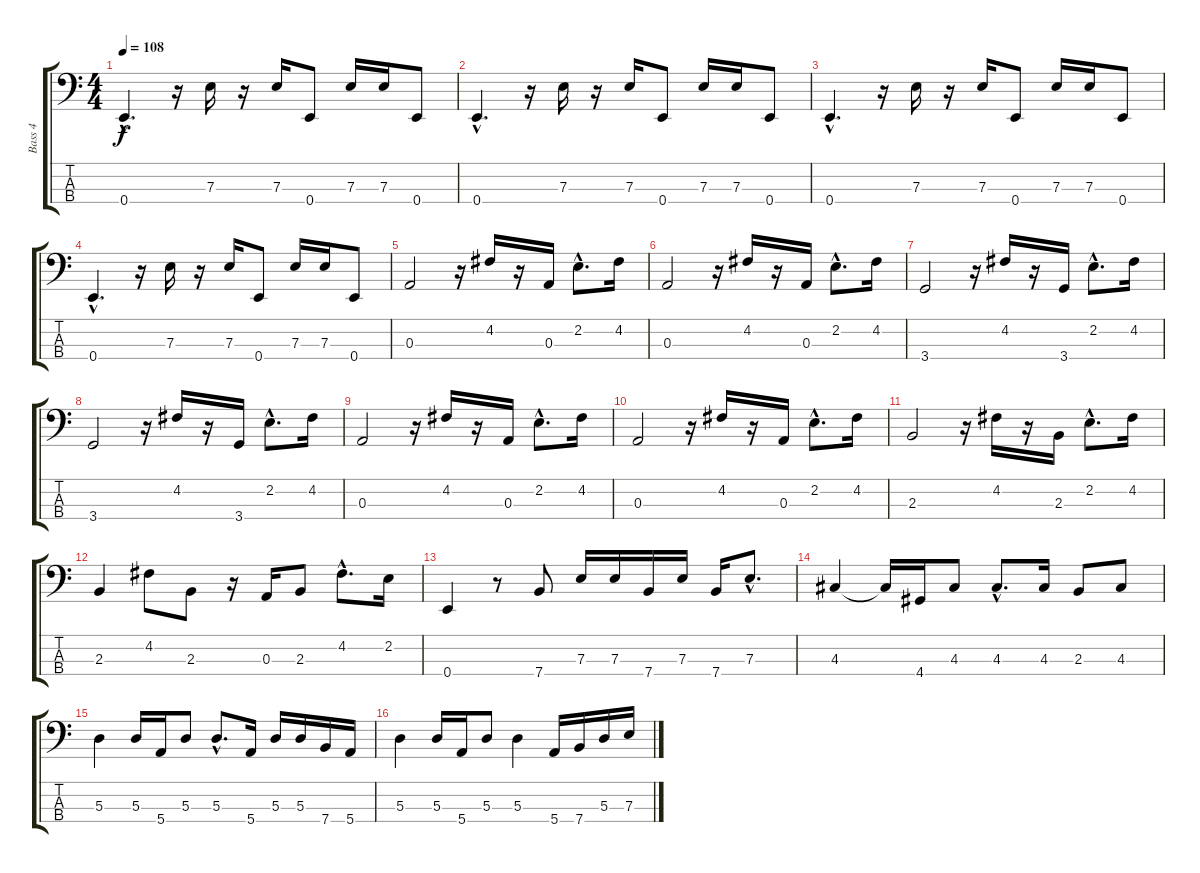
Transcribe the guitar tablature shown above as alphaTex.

\track ("Bass 4" "Bass 4") {instrument electricbassfinger}
\staff {score tabs}
\tuning (G2 D2 A1 E1) {hide}
\ts (4 4)
\tempo 108
\clef f4
\ks c
0.4{hac}.4{d dy f} r.16 7.3.16 r.16 7.3.16 0.4.8 7.3.16 7.3.16 0.4.8 |
0.4{hac}.4{d} r.16 7.3.16 r.16 7.3.16 0.4.8 7.3.16 7.3.16 0.4.8 |
0.4{hac}.4{d} r.16 7.3.16 r.16 7.3.16 0.4.8 7.3.16 7.3.16 0.4.8 |
0.4{hac}.4{d} r.16 7.3.16 r.16 7.3.16 0.4.8 7.3.16 7.3.16 0.4.8 |
0.3.2 r.16 4.2.16 r.16 0.3.16 2.2{hac}.8{d} 4.2.16 |
0.3.2 r.16 4.2.16 r.16 0.3.16 2.2{hac}.8{d} 4.2.16 |
3.4.2 r.16 4.2.16 r.16 3.4.16 2.2{hac}.8{d} 4.2.16 |
3.4.2 r.16 4.2.16 r.16 3.4.16 2.2{hac}.8{d} 4.2.16 |
0.3.2 r.16 4.2.16 r.16 0.3.16 2.2{hac}.8{d} 4.2.16 |
0.3.2 r.16 4.2.16 r.16 0.3.16 2.2{hac}.8{d} 4.2.16 |
2.3.2 r.16 4.2.16 r.16 2.3.16 2.2{hac}.8{d} 4.2.16 |
2.3.4 4.2.8 2.3.8 r.16 0.3.16 2.3.8 4.2{hac}.8{d} 2.2.16 |
0.4.4 r.8 7.4.8 7.3.16 7.3.16 7.4.16 7.3.16 7.4.16 7.3{hac}.8{d} |
4.3.4 4.3{t}.16 4.4.16 4.3.8 4.3{hac}.8{d} 4.3.16 2.3.8 4.3.8 |
5.3.4 5.3.16 5.4.16 5.3.8 5.3{hac}.8{d} 5.4.16 5.3.16 5.3.16 7.4.16 5.4.16 |
5.3.4 5.3.16 5.4.16 5.3.8 5.3.4 5.4.16 7.4.16 5.3.16 7.3.16
